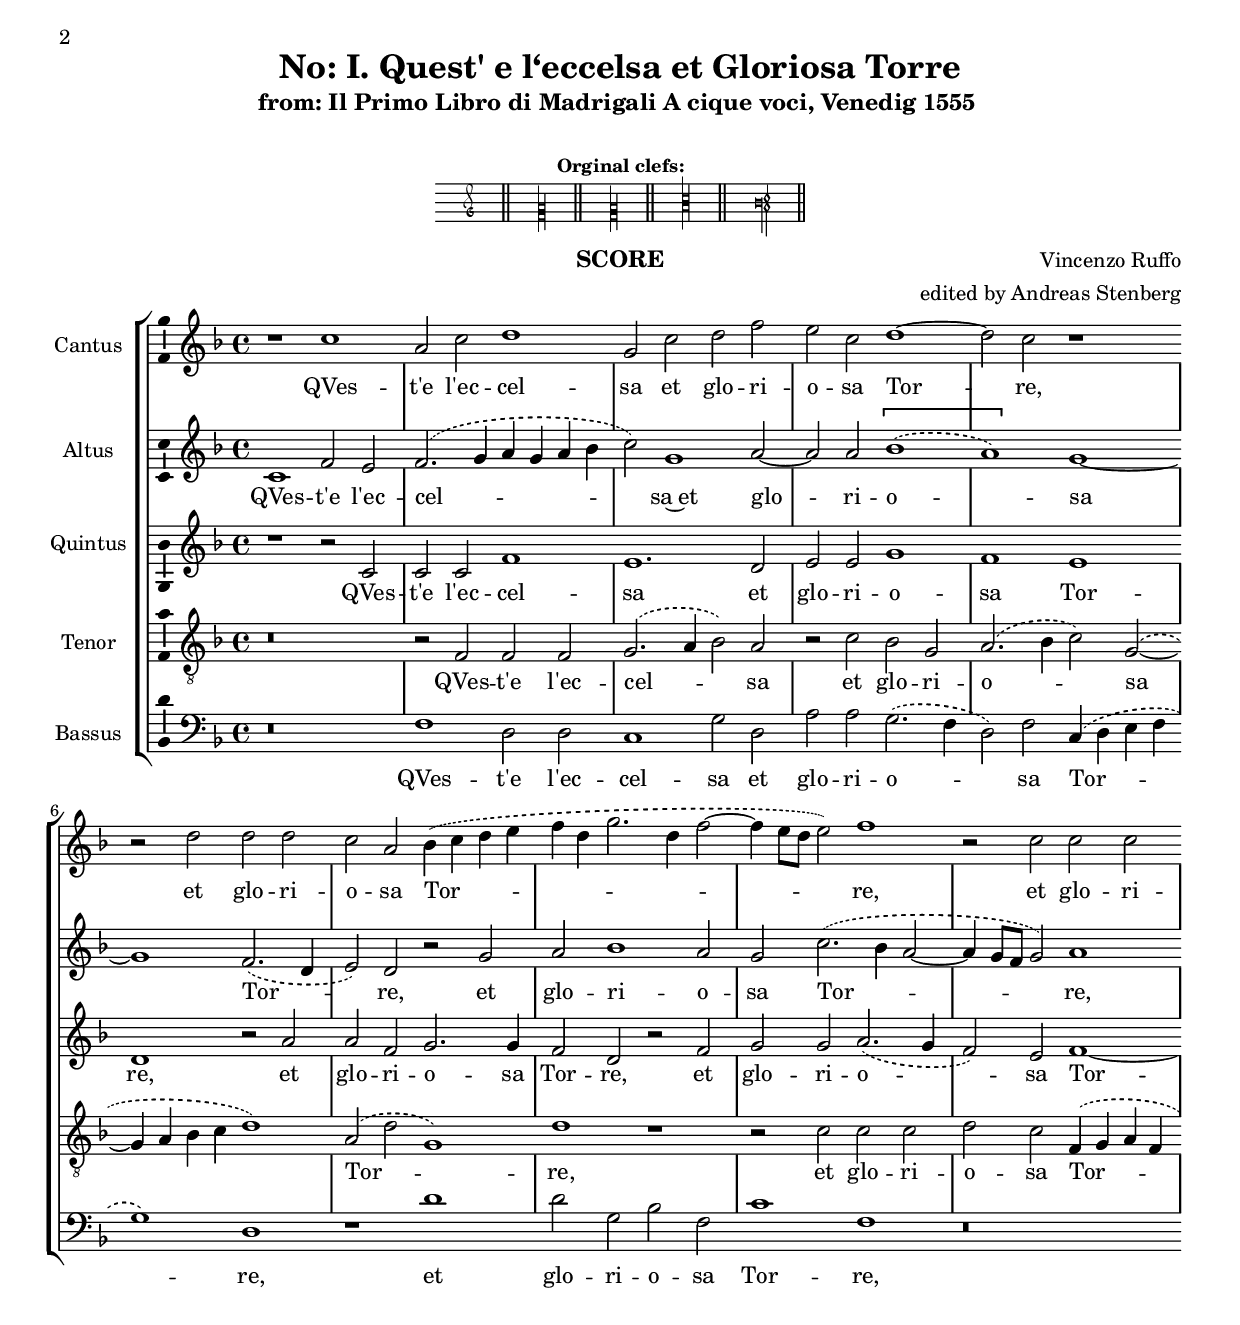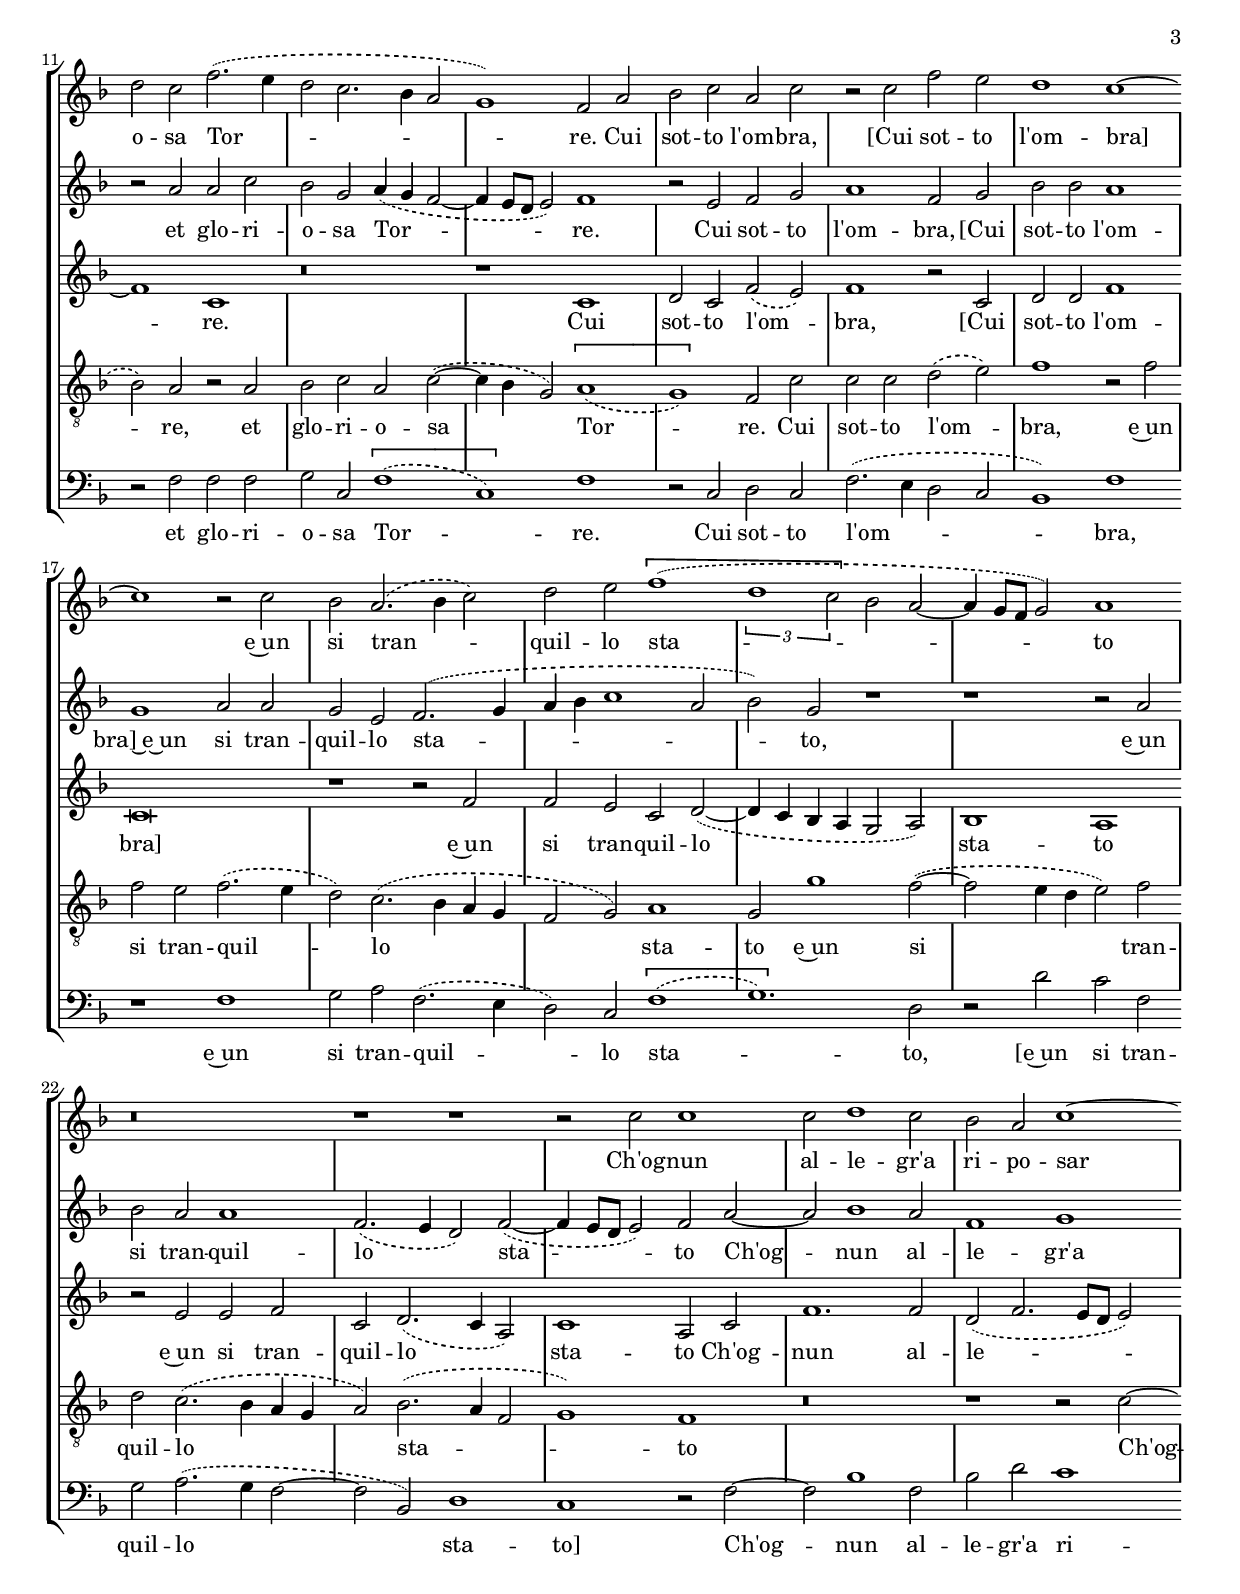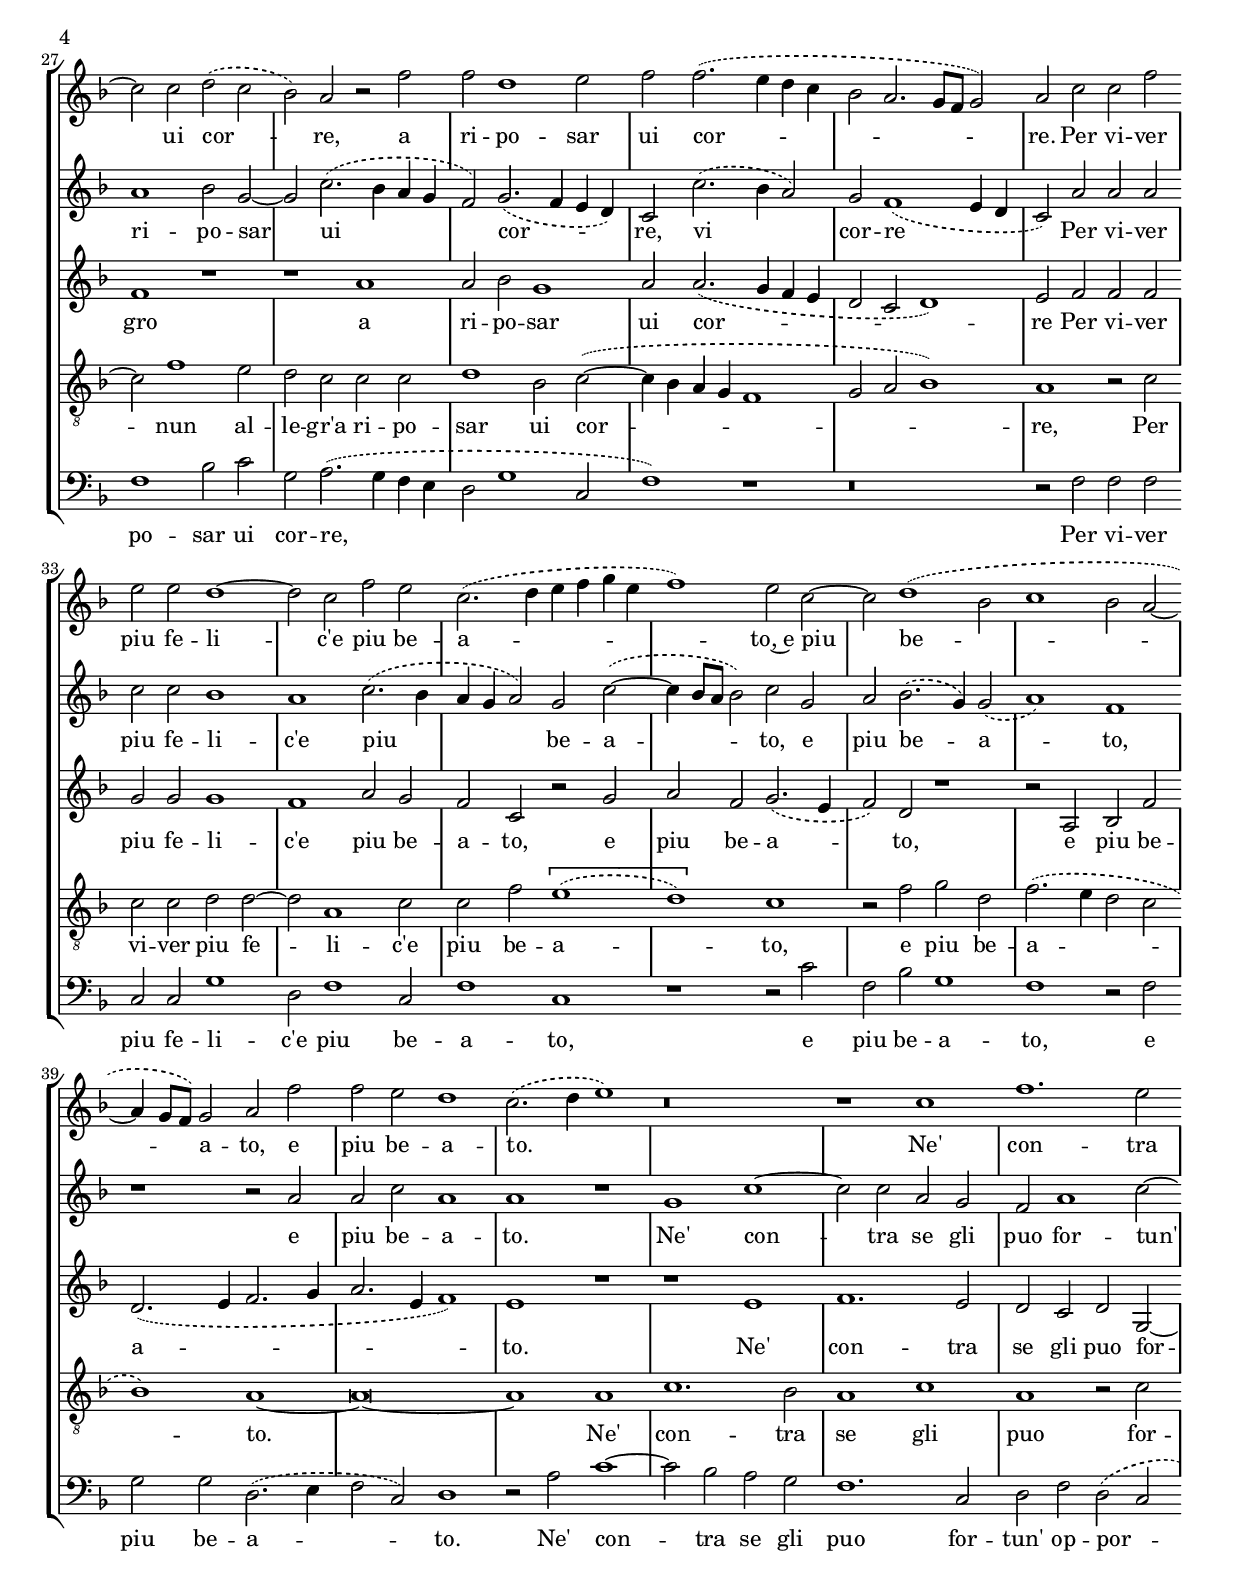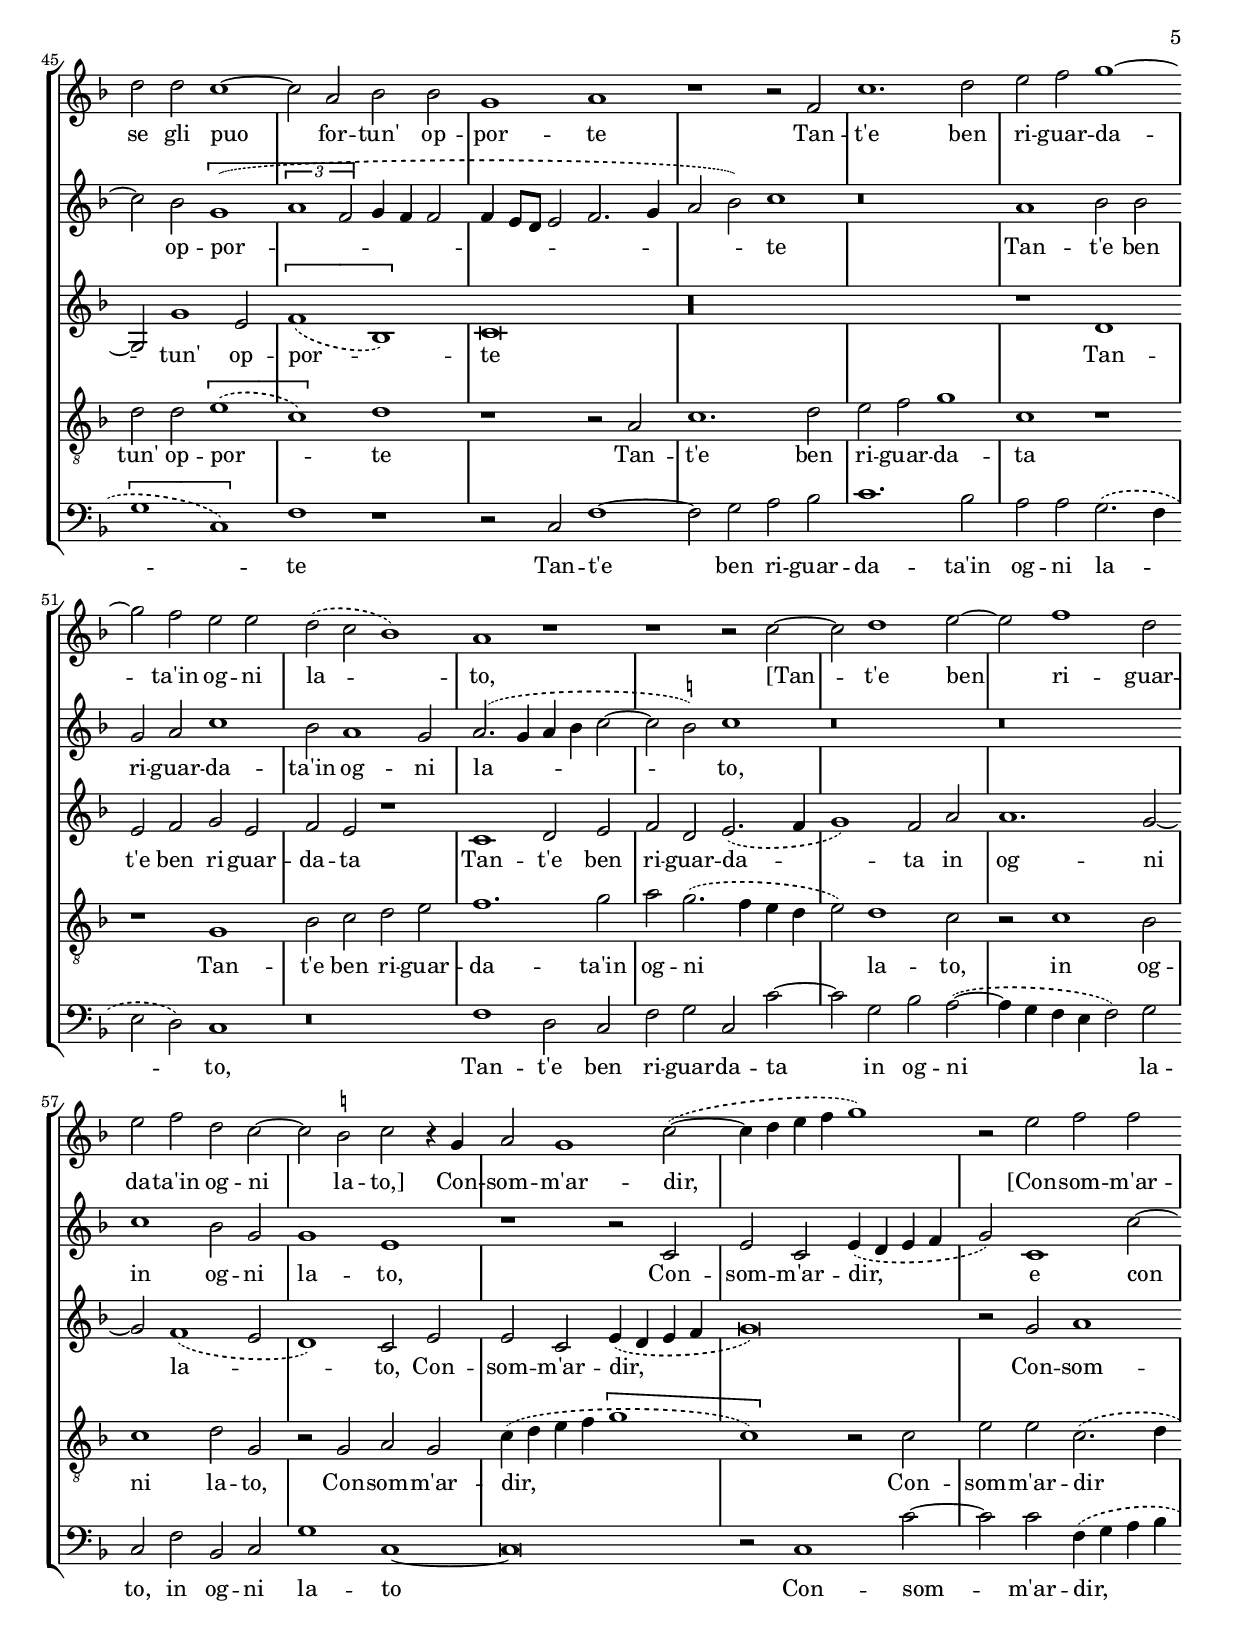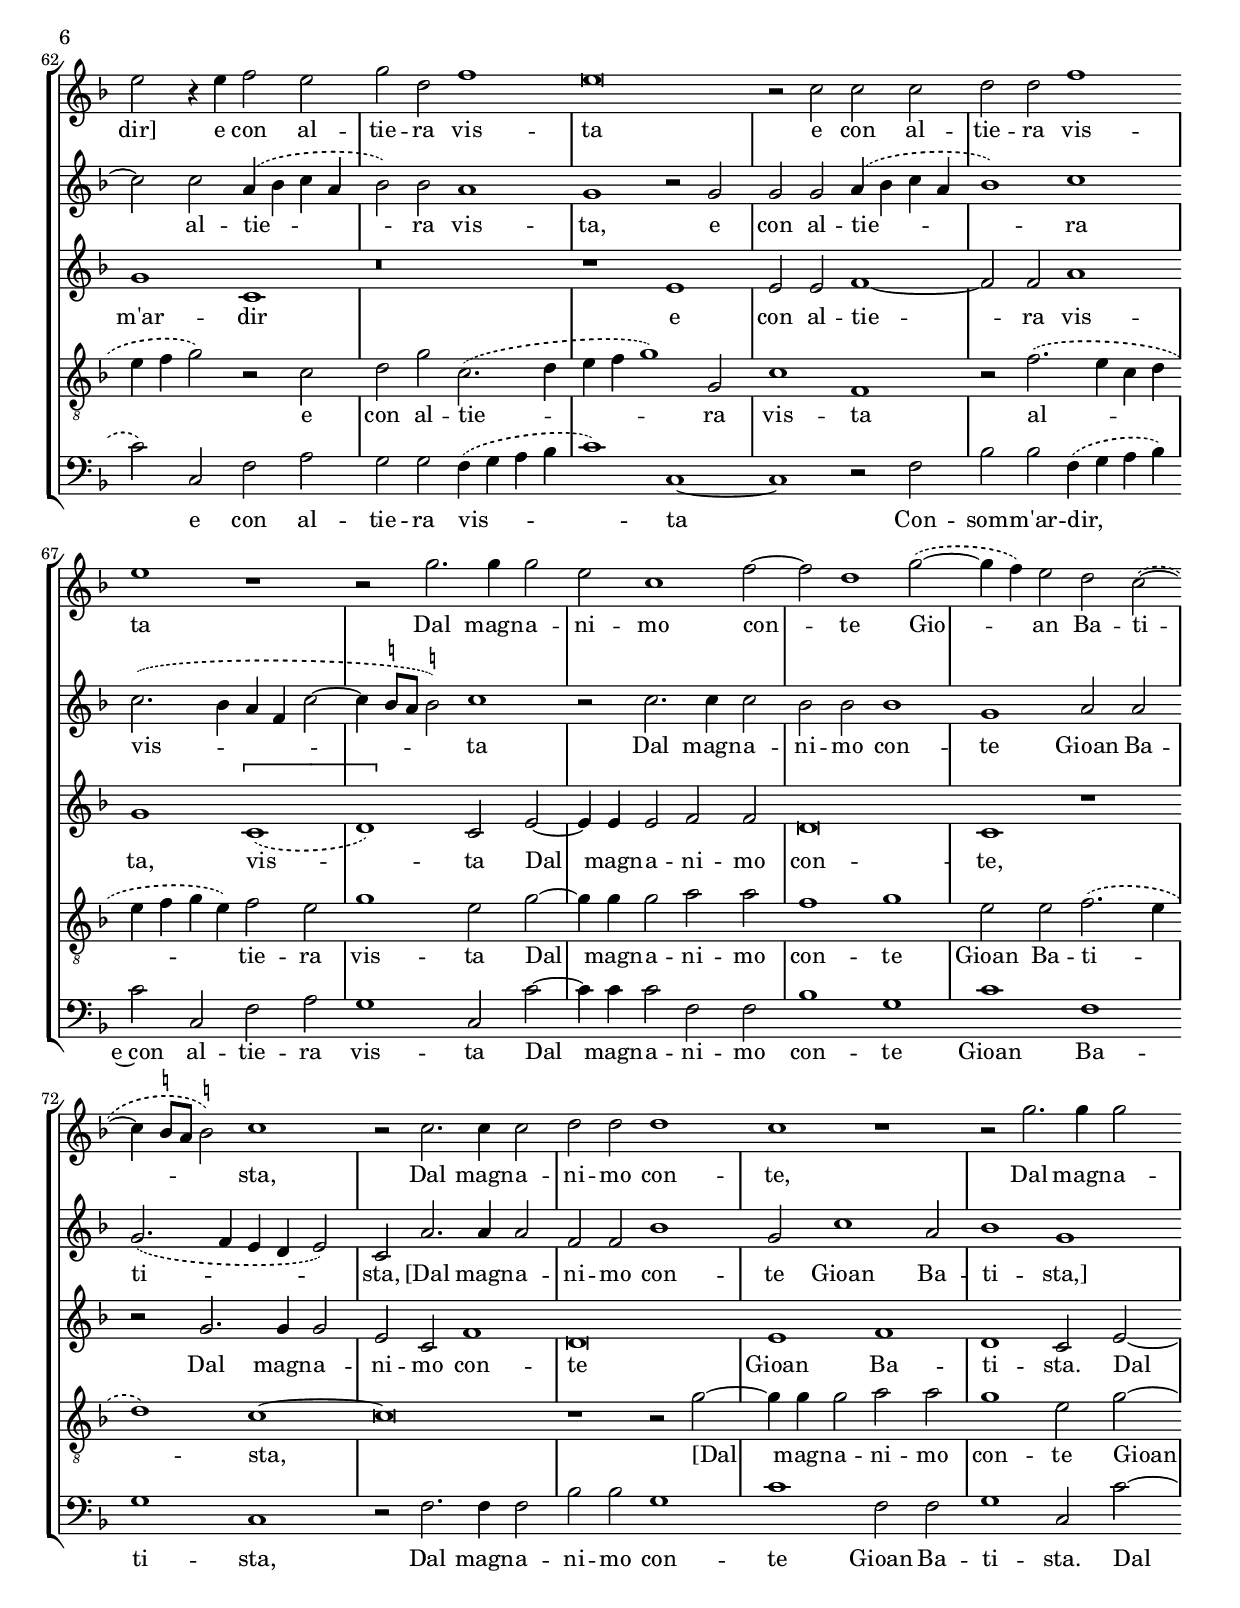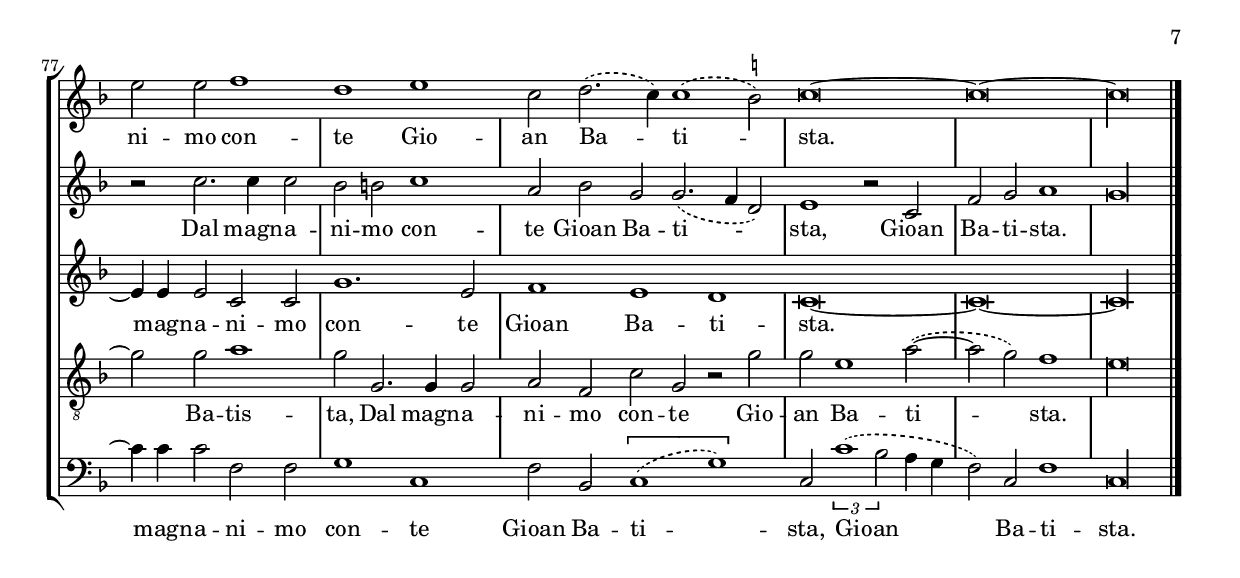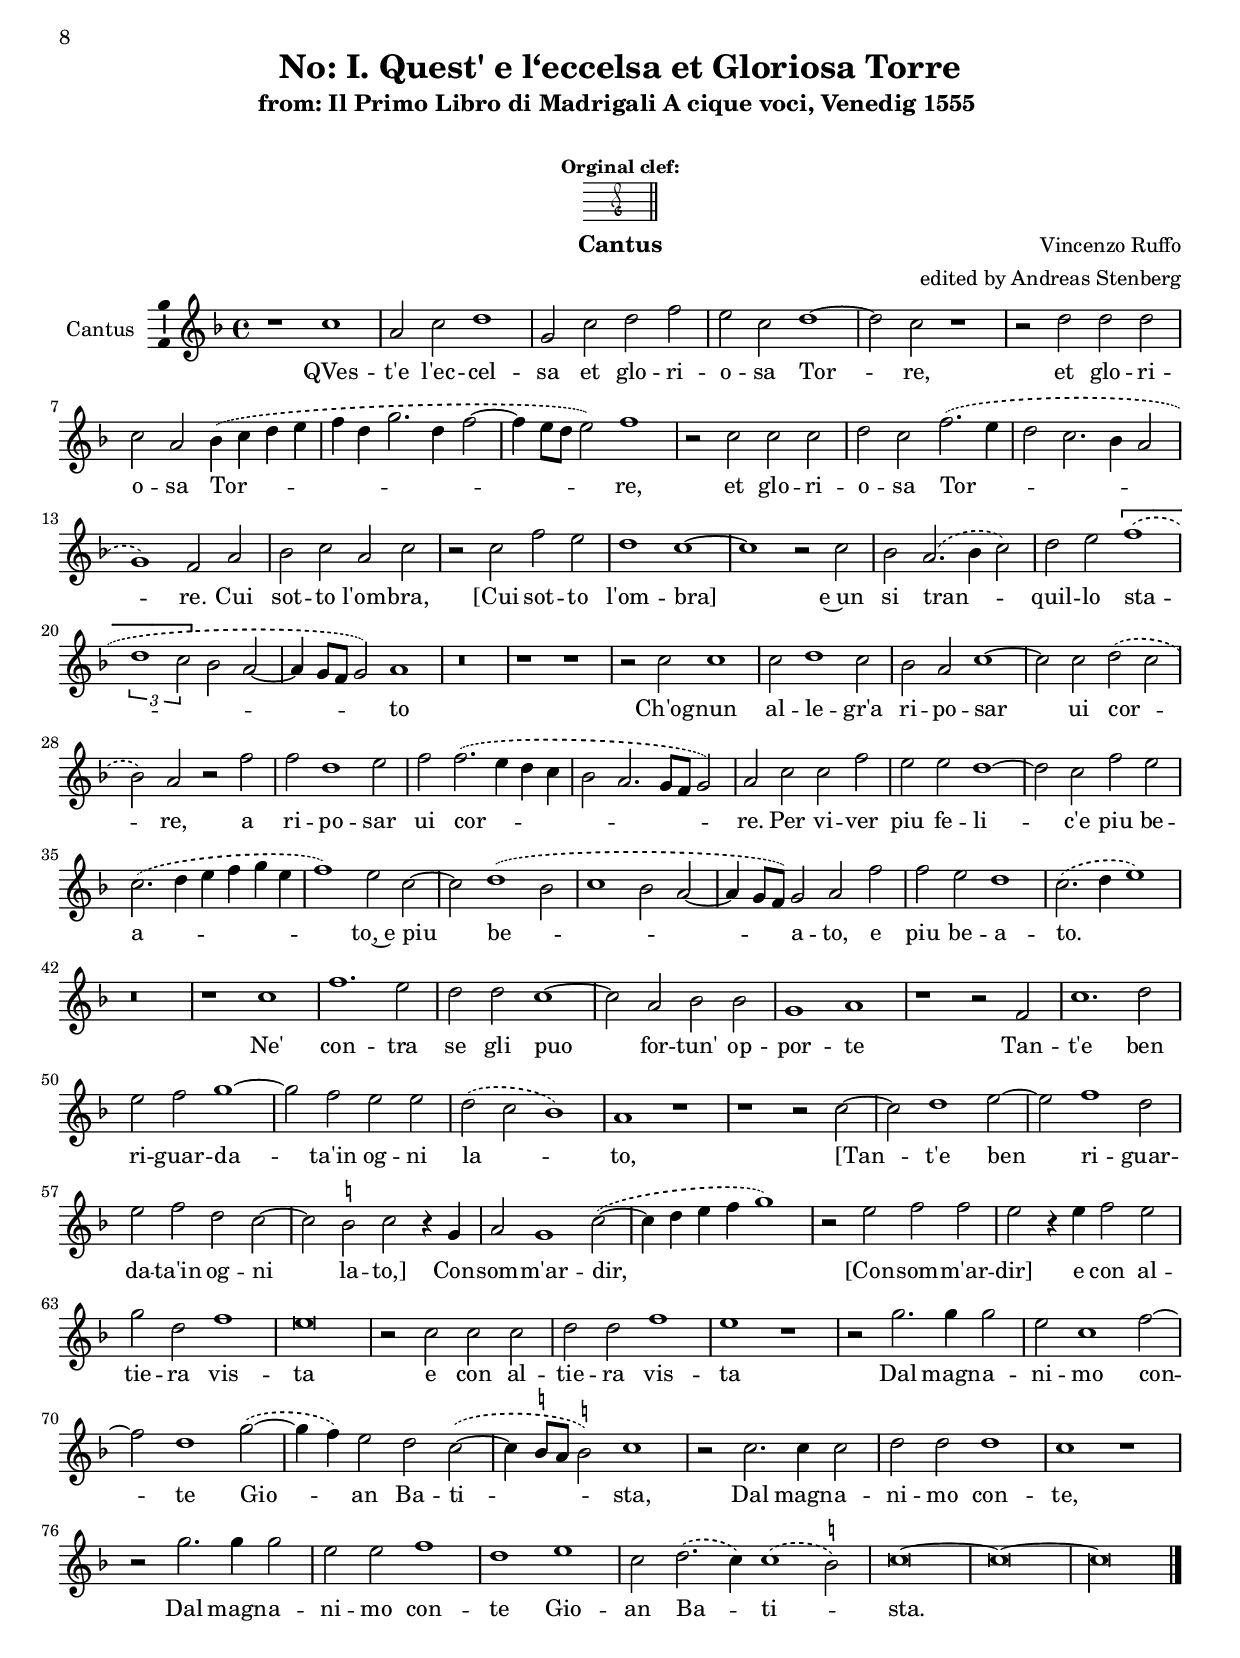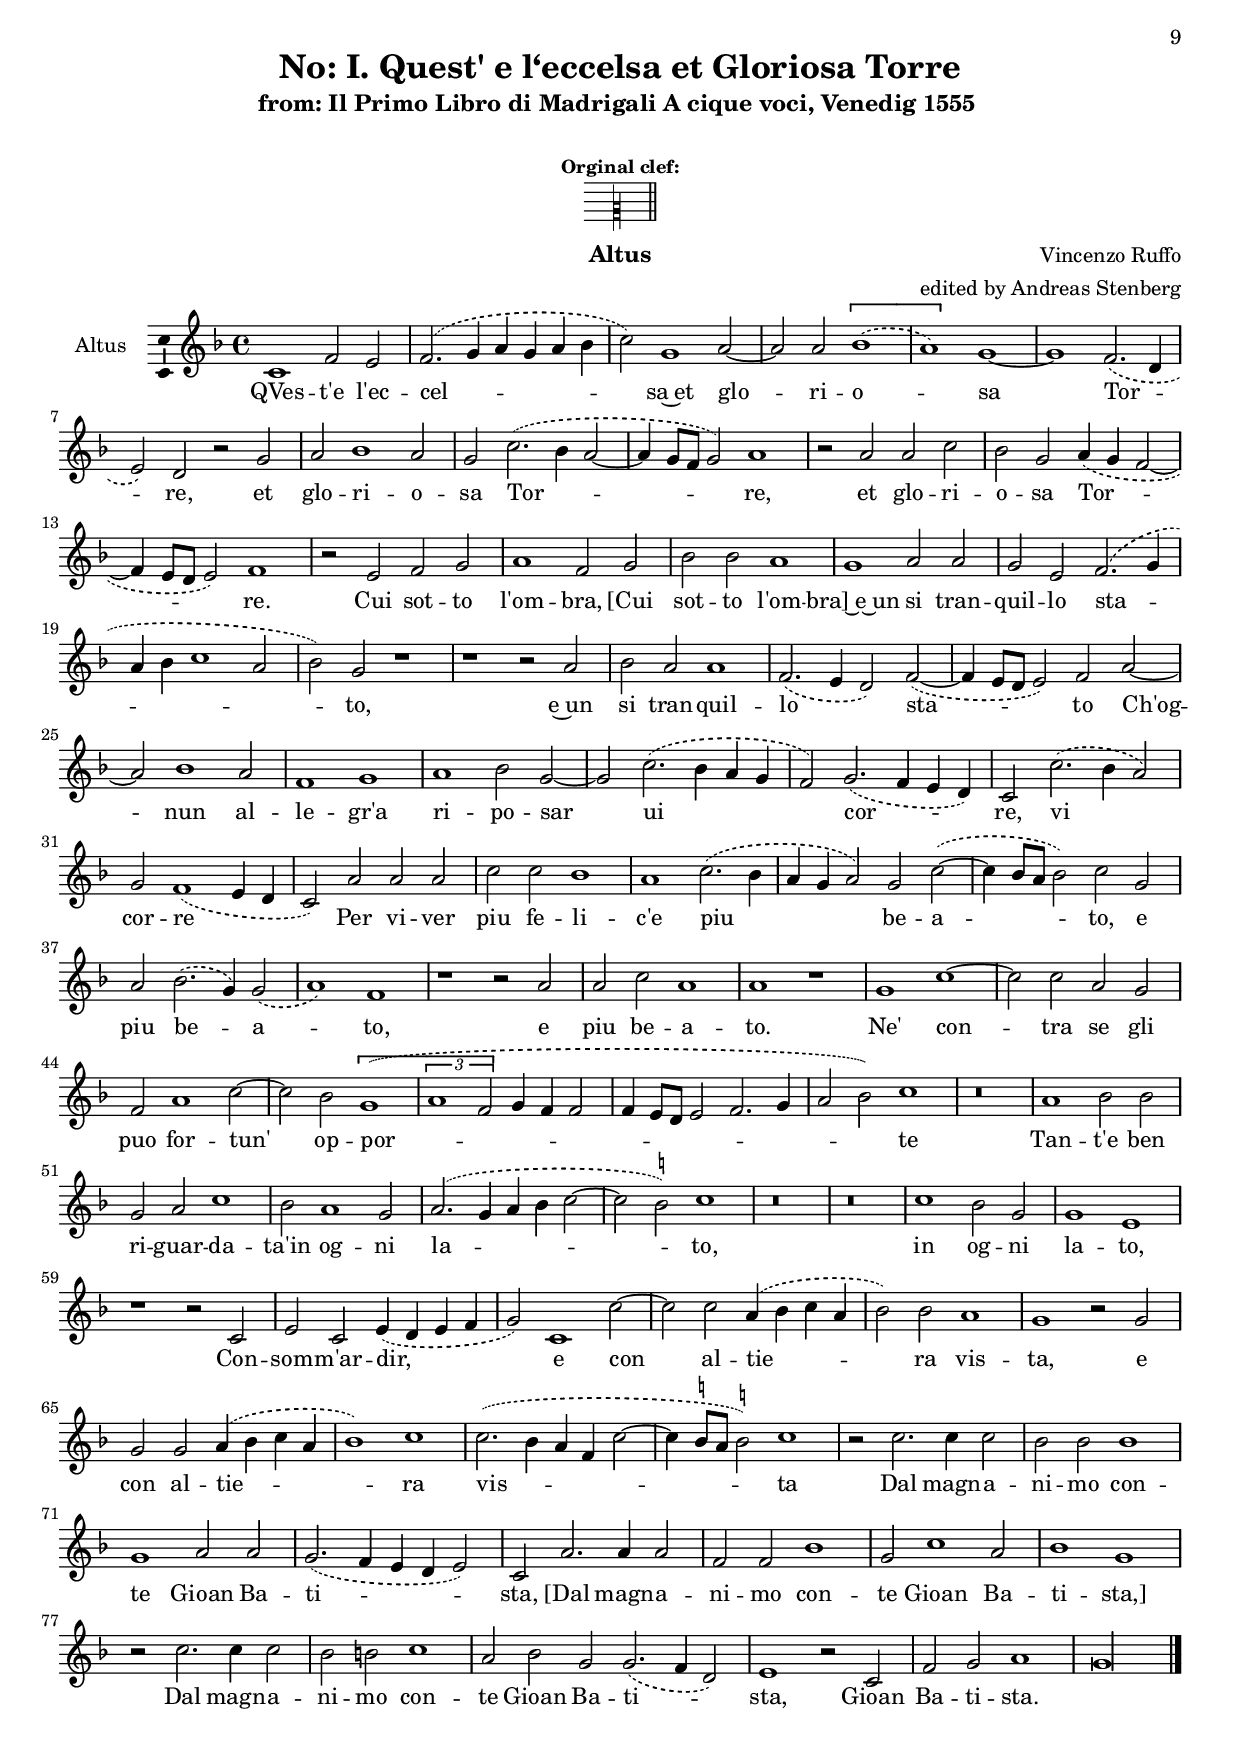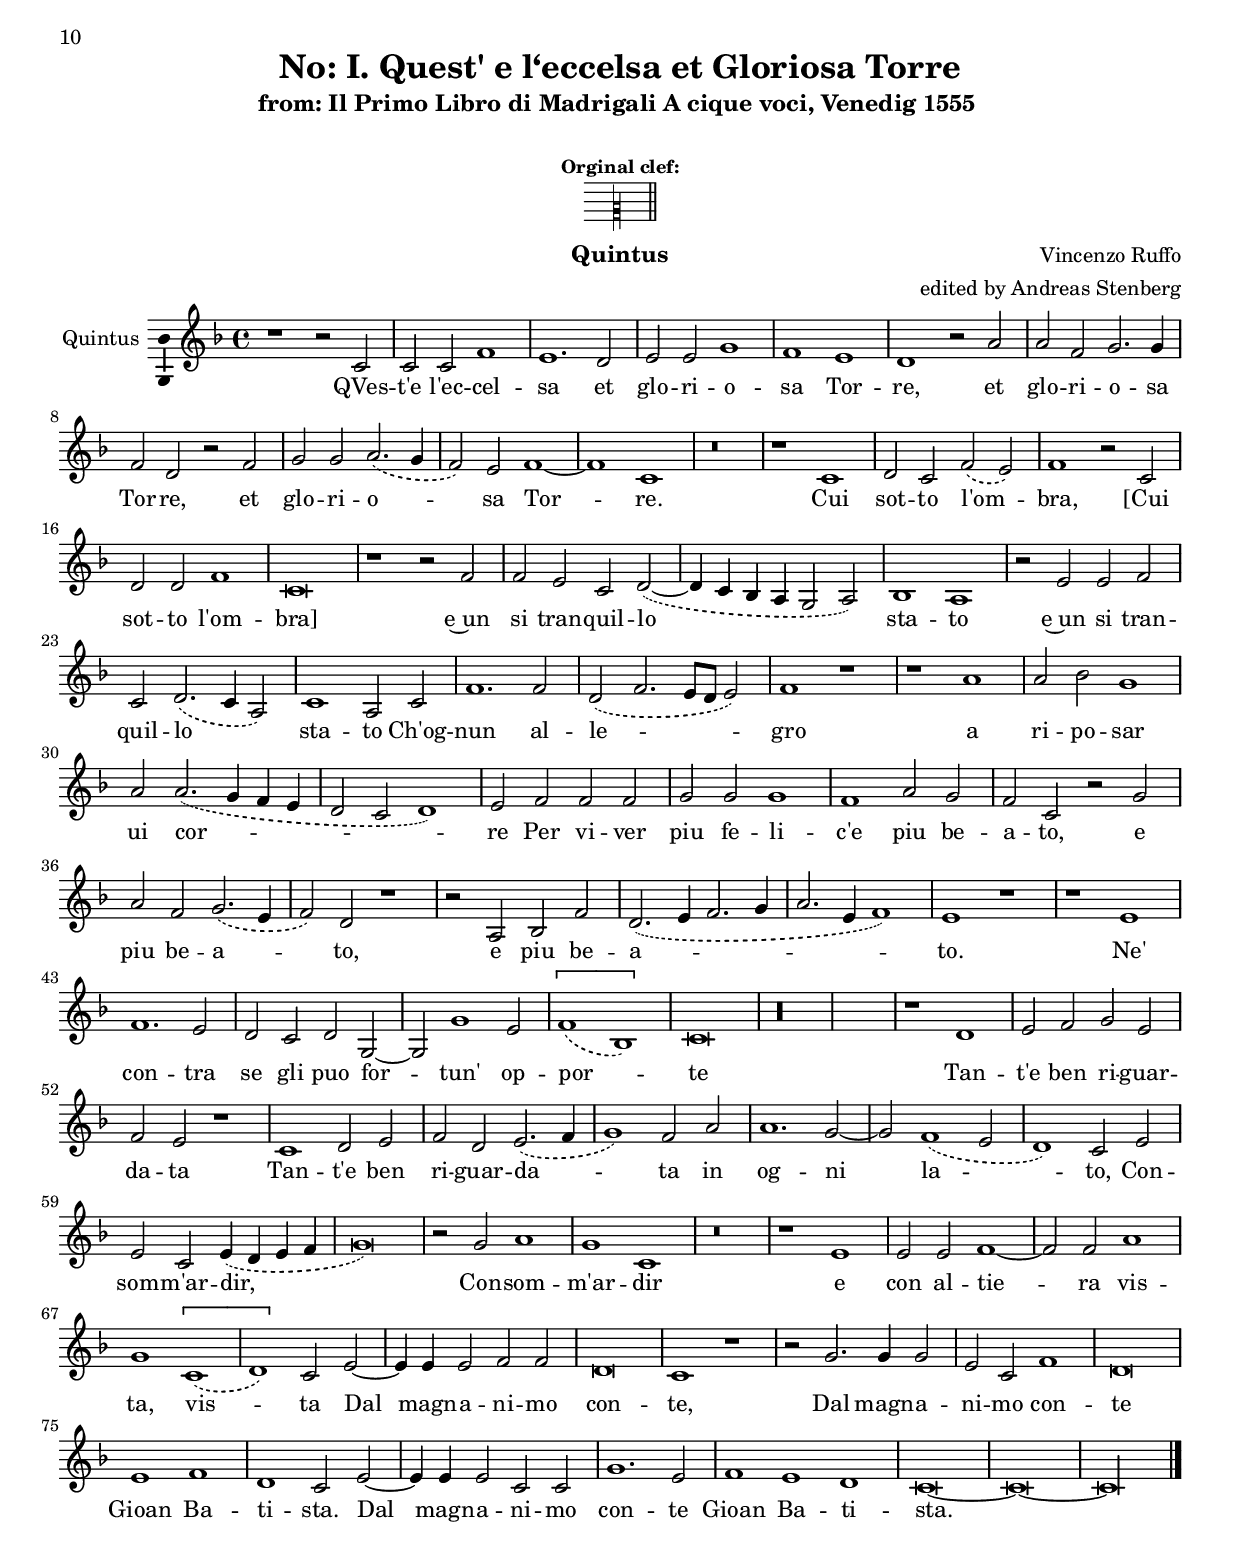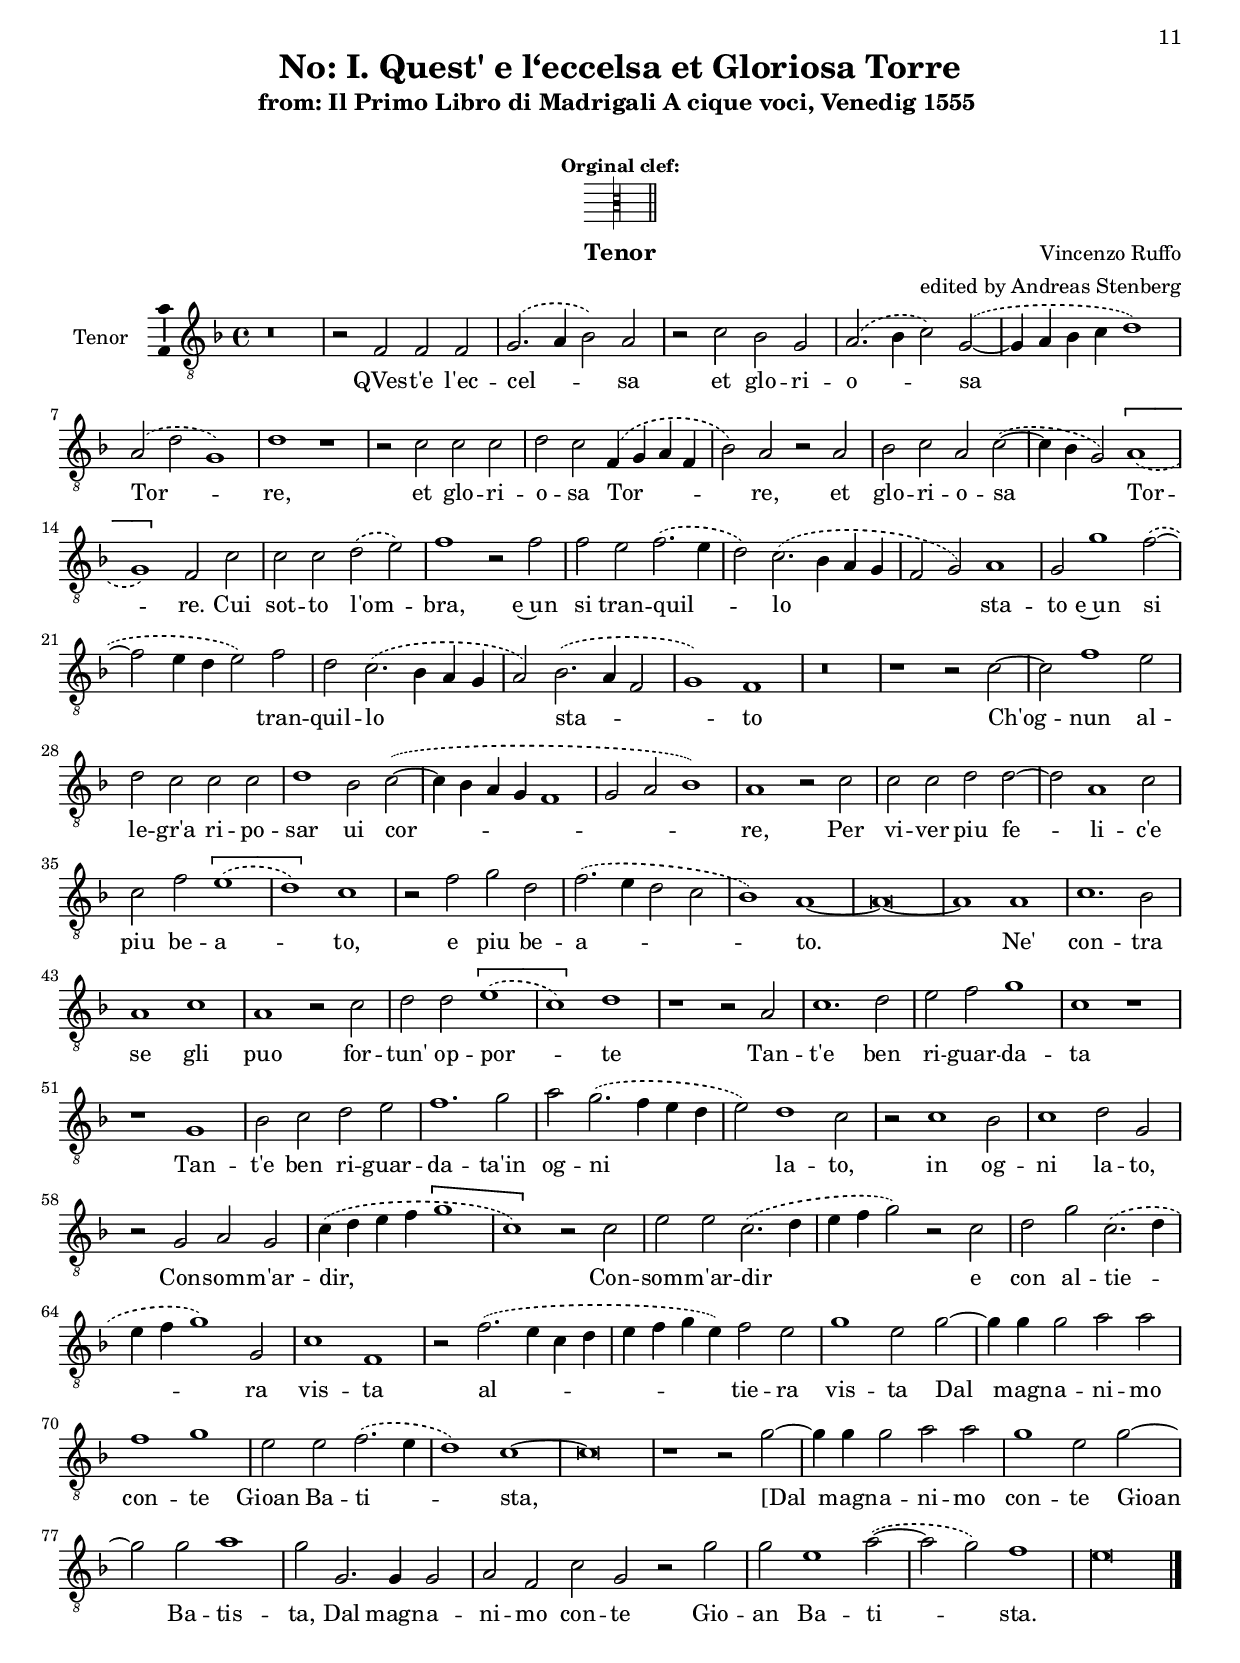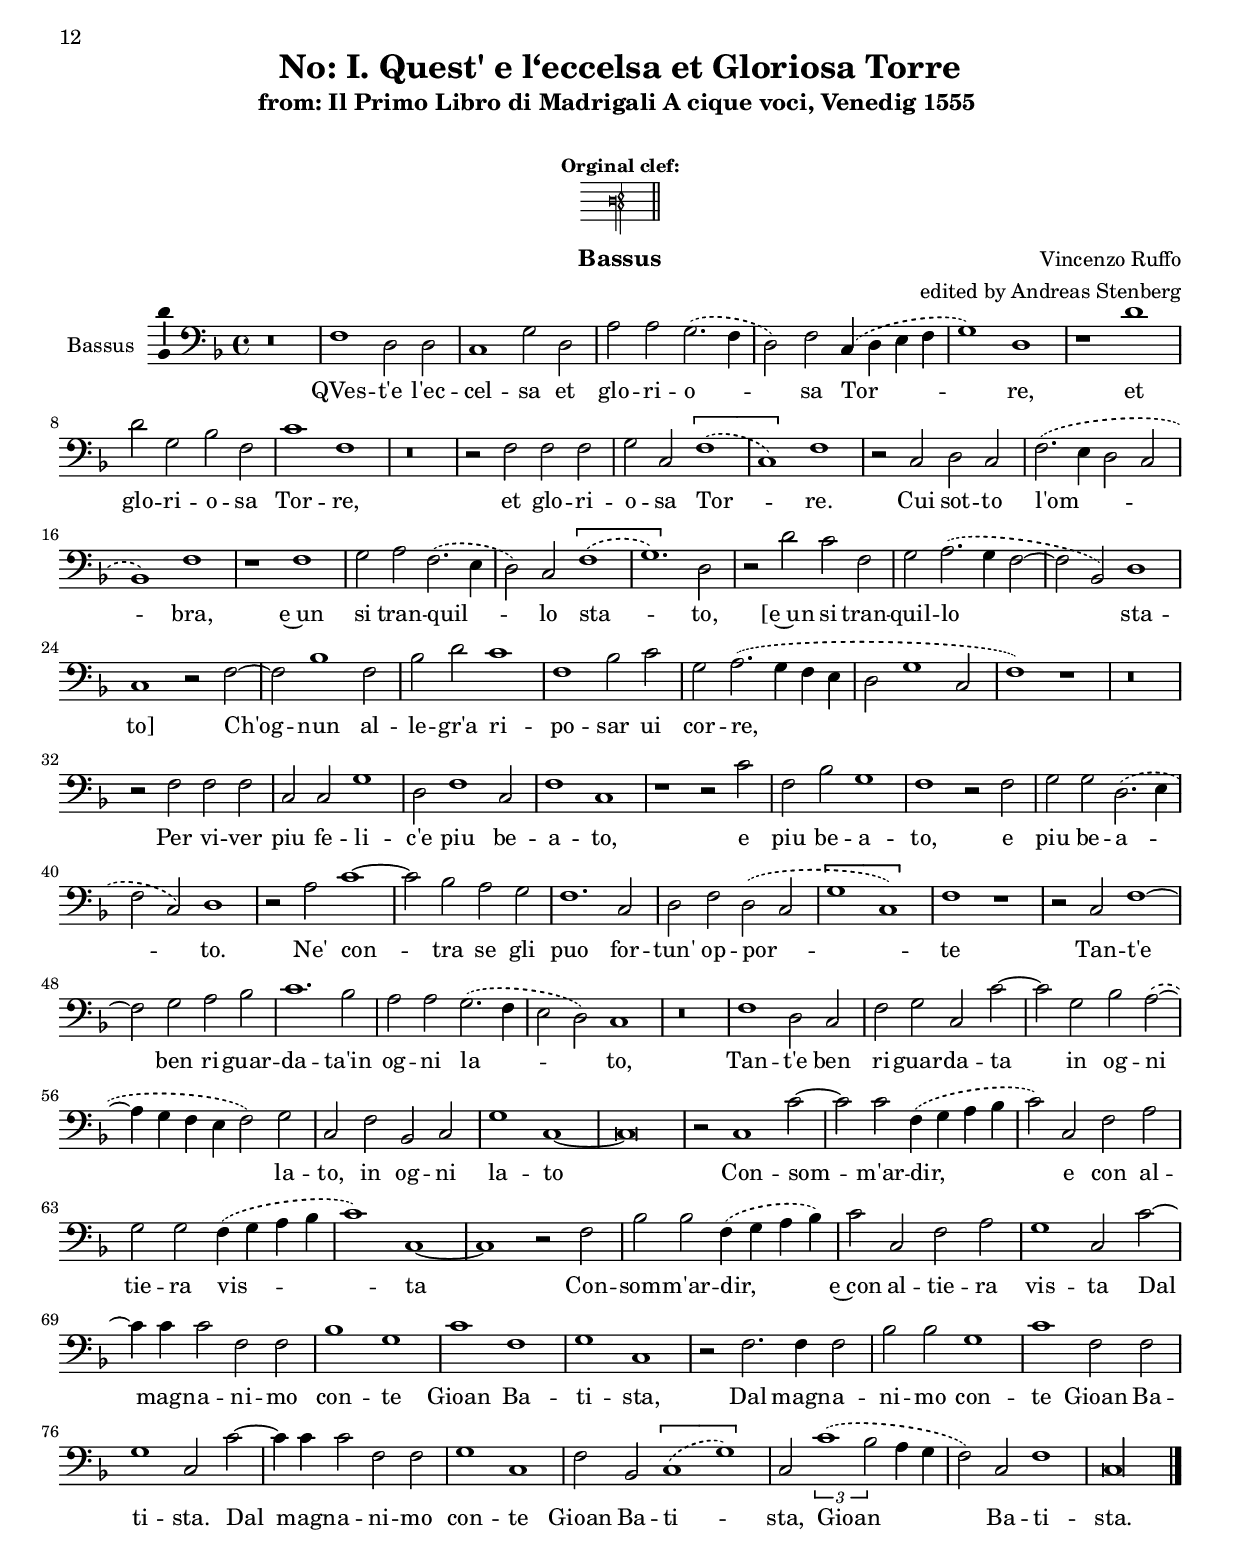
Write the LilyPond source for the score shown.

\version "2.18.2"
\language "deutsch"
#(append! supported-clefs '(("mensural-f3" . ("clefs.mensural.f" 0 0))))
ficta = { \once \set suggestAccidentals = ##t }
\paper {
  ragged-bottom = ##t
  ragged-last-bottom = ##t
  print-all-headers = ##t
  page-breaking = #ly:minimal-breaking
}
\header {
  title = "No: I. Quest' e l‘eccelsa et Gloriosa Torre"
  subtitle = "from: Il Primo Libro di Madrigali A cique voci, Venedig 1555 "
  subsubtitle = "Score & Parts"
  composer = "Vincenzo Ruffo"
  arranger = "edited by Andreas Stenberg"
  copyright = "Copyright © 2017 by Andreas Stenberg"
}

#(set-global-staff-size 18)
global = {
  \key f \major
  \time 4/4
  \set Timing.measureLength = #(ly:make-moment 4/2)
}

sopranoOne = \relative c'' {
  \global
%%  \hide Staff.BarLine 
\slurDashed
  % Music follows here.
 \tag #'inScore {  \hide Staff.BarLine }
 \tag #'inPart {\set Timing.defaultBarType = "!" }
  r1  c1 
  a2 c2  d1 
  g,2 c2   d2 f2
  e2 c2  d1~
  d2 c2  r1
  r2 d2  d2 d2
  c2 a2  b4( c4 d4 e4 
  f4 d4 g2. d4 f2~
  f4 e8 d8 e2)  f1
  r2 c2  c2 c2 
  d2 c2				%% end of first line in orig.
  f2.( e4 
  d2 c2. b4 a2
  g1) f2 a2
  b2 c2 a2 c2
  r2 c2 f2 e2
  d1 c1~
  c1 r2 c2
  b2 a2.( b4 c2)
  d2 e2 \[f1(
  \tuplet 3/2 { d1 c2 }\] b2 a2~
  a4 g8 f8 g2) a1
  r\breve
  r1 r1 
 r2 c2 c1				%% end of second line
 c2 d1 c2
 b2 a2  c1~
 c2 c2 d2( c2 
 b2) a2 r2 f'2 
 f2 d1 e2
 f2 f2.( e4 d4 c4
 b2 a2. g8 f8 g2)
 a2 c2 c2 f2
 e2 e2 d1~
 d2 c2 f2 e2
 c2.( d4 e4 f4 g4 e4
 f1)					%% end third line
 e2 c2~
 c2 d1( b2
 c1 b2 a2~
 a4 g8 f8) g2 a2  f'2 
 f2 e2 d1
 c2.( d4 e1)
 r\breve 
 r1 c1
 f1. e2
 d2 d2 c1~
 c2 a2 b2 b2
 g1 a1
 r1 r2 f2
 c'1. d2
 e2 f2 g1~
 g2 f2 e2 e2 		%% end of fourth line
 d2( c2 b1)
 a1 r1
 r1 r2 c2~ 
 c2 d1 e2~
 e2 f1 d2
 e2 f2 d2 c2~
 c2 \ficta h2 c2 r4 g4
 a2 g1 c2~(
 c4 d4 e4 f4 g1)
 r2 e2 f2 f2
 e2 r4 e4 f2 e2 
 g2 d2 f1
 e\breve 
 r2 c2 c2 c2
 d2 d2 f1			%% end of fifth line
 e1 r1
 r2 g2. g4 g2
 e2 c1 f2~
 f2 d1 g2~(
 g4 f4) e2 d2 c2~(
 c4 \ficta h8 a8 \ficta h!2) c1
 r2 c2. c4 c2
 d2 d2 d1
 c1 r1
 r2 g'2. g4 g2
 e2 e2 f1
 d1 e1
 \set Timing.measureLength = #(ly:make-moment 6/2)
  c2 d2.( c4) c1( \ficta h2 ) 
  \set Timing.measureLength = #(ly:make-moment 4/2)
c\breve~
 c\breve~
 \cadenzaOn
 c\longa
\tag #'inScore {  \undo \hide Staff.BarLine }
 \bar "|."
}

sopranoTwo = \relative c' {
  \global
  \slurDashed
  % Music follows here.
 \tag #'inScore {  \hide Staff.BarLine }
 \tag #'inPart {\set Timing.defaultBarType = "!" }
  r1 r2 c2
  c2 c2 f1 
  e1. d2 
  e2 e2 g1 
  f1 e1 
  d1 r2 a'2 
  a2 f2 g2. g4 
  f2 d2 r2 f2 
  g2 g2 a2.( g4 
  f2) e2 f1 ~
  f1 c1
  r\breve 
  r1 c1				%% end of first line in orig.
  d2 c2 f2( e2)
  f1 r2 c2
  d2 d2 f1
  c\breve
  r1 r2 f2
  f2 e2 c2 d2~(
  d4 c4 b4 a4 g2 a2)
  b1 a1
  r2 e'2 e2 f2
  c2 d2.( c4 a2)
  c1 a2 c2 
  f1. f2				%% end of second line
  d2( f2. e8 d8 e2)
  f1 r1
  r1 a1
  a2 b2  g1
  a2 a2.( g4 f4 e4
  d2 c2 d1)
  e2 f2 f2 f2
  g2 g2 g1
  f1 a2 g2
  f2 c2 r2 g'2
  a2 f2 g2.( e4
  f2) d2				%% end of third line
  r1
  r2 a2 b2 f'2
  d2.( e4 f2. g4
  a2. e4 f1)
  e1 r1
  r1 e1
  f1. e2
  d2 c2 d2 g,2~
  g2 g'1 e2
  \[f1( b,1)\]
  c\breve
  r\longa
  r1 d1
  e2 f2 g2 e2
  f2 e2 r1
  c1 d2 e2			%% end of fourth line
  f2 d2 e2.( f4 
  g1) f2 a2
  a1. g2~
  g2 f1( e2
  d1) c2 e2
  e2 c2 e4( d4 e4 f4
  g\breve)
  r2 g2 a1
  g1 c,1
  r\breve 
  r1 e1
  e2 e2 f1~
  f2 f2 a1 
  g1 \[c,1(
  d1)\] 				%% end of fifth line
  c2 e2~
  e4 e4 e2 f2 f2
  d \breve
  c1 r1
  r2 g'2. g4 g2
  e2 c2 f1
  d\breve
  e1 f1
  d1 c2 e2~
  e4 e4 e2 c2 c2
  g'1. e2
  \set Timing.measureLength = #(ly:make-moment 6/2)
  f1 e1 d1 
  \set Timing.measureLength = #(ly:make-moment 4/2)
  c \breve~
  c\breve~
  \cadenzaOn
  c\longa
\tag #'inScore {  \undo \hide Staff.BarLine }
 \bar "|."
}

alto = \relative c' {
  \global
  \slurDashed
  % Music follows here.
 \tag #'inScore {  \hide Staff.BarLine }
 \tag #'inPart {\set Timing.defaultBarType = "!" }
  c1 f2 e2
  f2.( g4 a4 g4 a4 b4
  c2) g1 a2~
  a2 a2 \[b1(
  a1)\] g1~
  g1 f2.( d4 
  e2) d2 r2 g2 
  a2 b1 a2
  g2 c2.( b4 a2~
  a4 g8 f8 g2) a1
  r2 a2 a2 c2
  b2 g2 a4( g4 f2~
  f4 e8 d8 e2)					%% end of first line in orig
  f1 
  r2 e2 f2 g2
  a1 f2 g2
  b2 b2 a1
  g1 a2 a2 
  g2 e2 f2.( g4
  a4 b4 c1 a2
  b2) g2 r1
  r1 r2 a2 
  b2 a2 a1
  f2.( e4 d2) f2~(
  f4 e8 d8 e2) f2 a2~
  a2 b1 a2
  f1								%% end of second line
  g1
  a1 b2 g2~
  g2 c2.( b4 a4 g4
  f2) g2.( f4 e4 d4) 
  c2 c'2.( b4 a2)
  g2 f1( e4 d4
  c2) a'2 a2 a2
  c2 c2 b1
  a1 c2.( b4
  a4 g4 a2) g2 c2~( 
  c4 b8 a8 b2) c2 g2
  a2 b2.( g4) g2(
  a1) f1							%% end of third line
  r1 r2 a2
  a2 c2 a1
  a1 r1
  g1 c1~
  c2 c2 a2 g2
  f2 a1 c2~
  c2 b2 \[g1(
  \tuplet 3/2 { a1  f2\]   } g4 f4  f2
  f4 e8 d8 e2 f2. g4 
  a2 b2) c1
  r\breve
  a1 b2 b2
  g2 a2 c1
  b2 a1 g2
  a2.( g4 a4 b4 c2~
  c2 \ficta h2)						%% end of fourth line
  c1 
  r\breve
  r\breve
  c1 b2 g2
  g1 e1
  r1 r2 c2
  e2 c2 e4( d4 e4 f4 
  g2) c,1 c'2~
  c2 c2 a4( b4 c4 a4
  b2) b2 a1
  g1 r2 g2
  g2 g2  a4( b4 c4 a4
  b1) c1
  c2.( b4 a4 f4 c'2~
  c4 \ficta h8 a8 \ficta h!2) c1
  r2 c2. c4 c2				%% end of fifth line
  b2 b2 b1
  g1 a2 a2
  g2.( f4 e4 d4 e2)
  c2 a'2. a4 a2
  f2 f2 b1
  g2 c1 a2
  b1 g1
  r2 c2. c4 c2
  b2 h2 c1
  \set Timing.measureLength = #(ly:make-moment 6/2)
  a2 b2 g2 g2.(  f4 d2) 
  \set Timing.measureLength = #(ly:make-moment 4/2)
  e1 r2 c2 
  f2 g2 a1
  \cadenzaOn
  g\longa
\tag #'inScore {  \undo \hide Staff.BarLine }
 \bar "|."
}

tenorOne = \relative c {
  \global
  \slurDashed
  % Music follows here.
 \tag #'inScore {  \hide Staff.BarLine }
 \tag #'inPart {\set Timing.defaultBarType = "!" }
  r\breve
  r2 f2 f2 f2 
  g2.( a4 b2) a2
  r2 c2 b2 g2
  a2.( b4 c2) g2~(
  g4 a4 b4 c4 d1)
  a2( d2 g,1)
  d'1 r1
  r2 c2 c2 c2
  d2 c2 f,4( g4 a4 f4
  b2) a2 r2 a2				%% end of first line in orig.
  b2 c2 a2 c2~(
  c4 b4 g2) \[a1(
  g1)\] f2 c'2 
  c2 c2 d2( e2)
  f1 r2 f2
  f2 e2 f2.( e4
  d2) c2.( b4 a4 g4
  f2 g2) a1
  g2 g'1 f2~(
  f2 e4 d4 e2) f2
  d2 c2.( b4 a4 g4
  a2) b2.( a4 f2
  g1) f1
  r\breve
  r1							%% end of second line
  r2 c'2~
  c2 f1 e2 
  d2 c2 c2 c2 
  d1 b2 c2~(
  c4 b4 a4 g4 f1
  g2 a2 b1)
  a1 r2 c2
  c2 c2 d2 d2~
  d2 a1 c2 
  c2 f2 \[e1( 
  d)\] c1
  r2 f2 g2 d2
  f2.( e4 d2 c2
  b1) a1~
  a\breve~
  a1 a1
  c1. b2					%% end of third line
  a1 c1
  a1 r2 c2
  d2 d2 \[e1( 
  c1)\] d1 
  r1 r2 a2
  c1. d2
  e2 f2 g1
  c,1 r1
  r1 g1
  b2 c2 d2 e2
  f1. g2
  a2 g2.( f4 e4 d4
  e2) d1 c2
  r2 c1 b2
  c1 d2 g,2
  r2 g2				%% end of fourth line
  a2 g2
  c4( d4 e4 f4 \[g1
  c,1)\] r2 c2
  e2 e2 c2.( d4 
  e4 f4 g2) r2 c,2
  d2 g2 c,2.( d4
  e4 f4 g1) g,2
  c1 f,1
  r2 f'2.( e4 c4 d4
  e4 f4 g4 e4) f2 e2 
  g1 e2					%% end fifth line
  g2~
  g4 g4 g2 a2 a2
  f1 g1
  e2 e2 f2.( e4
  d1) c1~
  c\breve
  r1 r2 g'2~
  g4  g4 g2 a2 a2
  g1 e2 g2~
  g2 g2 a1 
  g2 g,2. g4 g2
  \set Timing.measureLength = #(ly:make-moment 6/2)
  a2 f2 c'2 g2 r2 g'2 
  \set Timing.measureLength = #(ly:make-moment 4/2)
 g2  e1  a2~(
  a2  g2) f1 
  \cadenzaOn
  e\longa
\tag #'inScore {  \undo \hide Staff.BarLine }
 \bar "|."
}

bass = \relative c {
  \global
  \slurDashed
  % Music follows here.
 \tag #'inScore {  \hide Staff.BarLine }
 \tag #'inPart {\set Timing.defaultBarType = "!" }
  r\breve
  f1 d2 d2
  c1 g'2 d2
  a'2 a2 g2.( f4
  d2) f2 c4( d4 e4 f4
  g1) d1
  r1 d'1 
  d2 g,2 b2 f2 
  c'1 f,1
  r\breve
  r2 f2 f2 f2
  g2 c,2 \[f1( 
  c1)\] 						%% end of first line in orig.
  f1 
  r2 c2 d2 c2 
  f2.( e4 d2 c2 
  b1) f'1 
  r1 f1 
  g2 a2 f2.( e4 
  d2) c2   \[f1( 
  g1.)\] d2
  r2 d'2   c2 f,2 
  g2 a2.( g4 f2~
  f2 b,2)  d1 
  c1 r2 f2~
  f2 b1 f2 
  b2 d2					%% end of second line
  c1 
  f,1 b2 c2
  g2 a2.( g4 f4 e4 
  d2 g1 c,2 
  f1) r1
  r\breve
  r2 f2 f2 f2 
  c2 c2 g'1 
  d2 f1 c2 
  f1 c1 
  r1 r2 c'2 
  f,2 b2 g1 
  f1 r2 f2 
  g2 g2 d2.( e4 
  f2 c2)			%% end of third line
  d1 
  r2 a'2 c1~
  c2 b2  a2 g2 
  f1. c2 
  d2 f2 d2( c2
  \[g'1  c,1)\] 
  f1  r1 
  r2 c2 f1~
  f2 g2 a2 b2  
  c1. b2 
  a2 a2 g2.( f4 
  e2 d2) c1 
  r\breve
  f1 d2 c2 
  f2 g2 c,2 c'2~
  c2 g2				%% end of fourth line
  b2 a2~( 
  a4 g4 f4 e4 f2) g2 
  c,2 f2  b,2 c2 
  g'1 c,1~
  c\breve
  r2 c1 c'2~
  c2 c2 f,4( g4 a4 b4 
  c2) c,2 f2 a2 
  g2 g2 f4( g4 a4 b4
  c1)  c,1~
  c1  r2 f2 
  b2 b2 f4( g4 a4 b4) 
  c2 c,2 f2 a2					%% end of fifth line
  g1  c,2 c'2~
  c4 c4 c2 f,2 f2 
  b1 g1 
  c1 f,1 
  g1 c,1 
  r2 f2. f4 f2 
  b2 b2 g1 
  c1 f,2 f2 
  g1 c,2 c'2~
  c4 c4 c2
  f,2 f2 g1 c,1 
  \set Timing.measureLength = #(ly:make-moment 6/2)
  f2 b,2 \[c1( g'1)\]  
  \set Timing.measureLength = #(ly:make-moment 4/2)
    c,2 \tuplet 3/2 { c'1( b2 }  a4 g4 
    f2) c2  f1
  \cadenzaOn
  c\longa
\tag #'inScore {  \undo \hide Staff.BarLine }
 \bar "|."
}

sopranoOneVerse = \lyricmode {
  % Lyrics follow here.
  QVes -- t'e l'ec -- cel -- sa et glo -- ri -- o -- sa Tor -- re,
  et glo -- ri -- o -- sa Tor -- re,
  et glo -- ri -- o -- sa Tor -- re.
  Cui sot -- to l'om -- bra,
  [Cui sot -- to l'om -- bra] 
  e~un si tran -- quil -- lo sta -- to
  Ch'og -- nun al -- le -- gr'a ri -- po -- sar ui cor -- re,
  a ri -- po -- sar ui cor -- re.
  Per vi -- ver piu fe -- li -- c'e 
  piu be -- a -- to,~e piu be -- a -- to, e piu be -- a -- to.
  Ne' con -- tra se gli puo for -- tun' op -- por -- te
  Tan -- t'e ben ri -- guar -- da -- ta'in og -- ni la -- to,
  [Tan -- t'e ben ri -- guar -- da -- ta'in og -- ni la -- to,]
  Con -- som -- m'ar -- dir, 
  [Con -- som -- m'ar -- dir]  e con al -- tie -- ra vis -- ta
  e con al -- tie -- ra vis -- ta 
  Dal magn -- a -- ni -- mo con -- te Gio -- an  Ba -- ti -- sta,
  Dal magn -- a -- ni -- mo con -- te,
  Dal magn -- a -- ni -- mo con -- te Gio -- an  Ba -- ti -- sta.
}

sopranoTwoVerse = \lyricmode {
  % Lyrics follow here.
  QVes -- t'e l'ec -- cel -- sa et glo -- ri -- o -- sa Tor -- re,
  et glo -- ri -- o -- sa Tor -- re,
  et glo -- ri -- o -- sa Tor -- re.
  Cui sot -- to l'om -- bra,
  [Cui sot -- to l'om -- bra] 
  e~un si tran -- quil -- lo sta -- to
  e~un si tran -- quil -- lo sta -- to
  Ch'og -- nun al -- le -- gro a ri -- po -- sar ui cor -- re
  Per vi -- ver piu fe -- li -- c'e 
  piu be -- a -- to, e piu be -- a -- to, e piu be -- a -- to.
  Ne' con -- tra se gli puo for -- tun' op -- por -- te
  Tan -- t'e ben ri -- guar -- da -- ta
  Tan -- t'e ben ri -- guar -- da -- ta
  in og -- ni la -- to,
  Con -- som -- m'ar -- dir, 
  Con -- som -- m'ar -- dir  e con al -- tie -- ra vis -- ta, vis -- ta 
  Dal magn -- a -- ni -- mo con -- te, 
  Dal magn -- a -- ni -- mo con -- te Gioan  Ba -- ti -- sta.
  Dal magn -- a -- ni -- mo con -- te Gioan  Ba -- ti -- sta.
}

altoVerse = \lyricmode {
  % Lyrics follow here.
  % Lyrics follow here.
  QVes -- t'e l'ec -- cel -- sa~et glo -- ri -- o -- sa Tor -- re,
  et glo -- ri -- o -- sa Tor -- re,
  et glo -- ri -- o -- sa Tor -- re.
  Cui sot -- to l'om -- bra,
  [Cui sot -- to l'om -- bra]~e~un si tran -- quil -- lo sta -- to,
  e~un si tran -- quil -- lo sta -- to
  Ch'og -- nun al -- le -- gr'a ri -- po -- sar ui cor -- re,
  vi cor -- re
  Per vi -- ver piu fe -- li -- c'e 
  piu be -- a -- to, e piu be -- a -- to, e piu be -- a -- to.
  Ne' con -- tra se gli puo for -- tun' op -- por -- te
  Tan -- t'e ben ri -- guar -- da -- ta'in og -- ni la -- to,
  in og -- ni la -- to,
  Con -- som -- m'ar -- dir, 
  e con al -- tie -- ra vis -- ta,
  e con al -- tie -- ra vis -- ta 
  Dal magn -- a -- ni -- mo con -- te Gioan  Ba -- ti -- sta,
  [Dal magn -- a -- ni -- mo con -- te Gioan Ba -- ti -- sta,]
  Dal magn -- a -- ni -- mo con -- te Gioan  Ba -- ti -- sta, 
  Gioan Ba -- ti -- sta.  
}

tenorOneVerse = \lyricmode {
  % Lyrics follow here.
  QVes -- t'e l'ec -- cel -- sa et glo -- ri -- o -- sa Tor -- re,
  et glo -- ri -- o -- sa Tor -- re,
  et glo -- ri -- o -- sa Tor -- re.
  Cui sot -- to l'om -- bra,
  e~un si tran -- quil -- lo sta -- to
  e~un si tran -- quil -- lo sta -- to
 Ch'og -- nun al -- le -- gr'a ri -- po -- sar ui cor -- re,
  Per vi -- ver piu fe -- li -- c'e piu be -- a -- to,
  e piu be -- a -- to.
  Ne' con -- tra se gli puo for -- tun' op -- por -- te
  Tan -- t'e ben ri -- guar -- da -- ta
  Tan -- t'e ben ri -- guar -- da -- ta'in og -- ni la -- to,
  in og -- ni la -- to,
  Con -- som -- m'ar -- dir, 
  Con -- som -- m'ar -- dir  e con al -- tie -- ra vis -- ta
  al -- tie -- ra vis -- ta 
  Dal magn -- a -- ni -- mo con -- te Gioan  Ba -- ti -- sta,
  [Dal magn -- a -- ni -- mo con -- te Gioan Ba -- tis  -- ta,
  Dal magn -- a -- ni -- mo con -- te Gio -- an  Ba -- ti -- sta.
}

bassVerse = \lyricmode {
  % Lyrics follow here.
  QVes -- t'e l'ec -- cel -- sa et glo -- ri -- o -- sa Tor -- re,
  et glo -- ri -- o -- sa Tor -- re,
  et glo -- ri -- o -- sa Tor -- re.
  Cui sot -- to l'om -- bra,
  e~un si tran -- quil -- lo sta -- to,
  [e~un si tran -- quil -- lo sta -- to]
  Ch'og -- nun al -- le -- gr'a ri -- po -- sar ui cor -- re,
  Per vi -- ver piu fe -- li -- c'e  piu be -- a -- to, 
  e piu be -- a -- to, e piu be -- a -- to.
  Ne' con -- tra se gli puo for -- tun' op -- por -- te
  Tan -- t'e ben ri -- guar -- da -- ta'in og -- ni la -- to,
  Tan -- t'e ben ri -- guar -- da -- ta in og -- ni la -- to,
  in og -- ni la -- to
  Con -- som -- m'ar -- dir, 
  e con al -- tie -- ra vis -- ta
  Con -- som -- m'ar -- dir, 
  e~con al -- tie -- ra vis -- ta 
  Dal magn -- a -- ni -- mo con -- te Gioan  Ba -- ti -- sta,
  Dal magn -- a -- ni -- mo con -- te  Gioan  Ba -- ti -- sta.
  Dal magn -- a -- ni -- mo con -- te Gioan  Ba -- ti -- sta, Gioan Ba -- ti -- sta.  
}

rehearsalMidi = #
(define-music-function
 (parser location name midiInstrument lyrics) (string? string? ly:music?)
 #{
   \unfoldRepeats <<
     \new Staff = "soprano1" \new Voice = "soprano1" { \sopranoOne }
     \new Staff = "soprano2" \new Voice = "soprano2" { \sopranoTwo }
     \new Staff = "alto" \new Voice = "alto" { \alto }
     \new Staff = "tenor1" \new Voice = "tenor1" { \tenorOne }
     \new Staff = "bass" \new Voice = "bass" { \bass }
     \context Staff = $name {
       \set Score.midiMinimumVolume = #0.5
       \set Score.midiMaximumVolume = #0.5
       \set Score.tempoWholesPerMinute = #(ly:make-moment 100 4)
       \set Staff.midiMinimumVolume = #0.8
       \set Staff.midiMaximumVolume = #1.0
       \set Staff.midiInstrument = $midiInstrument
     }
     \new Lyrics \with {
       alignBelowContext = $name
     } \lyricsto $name $lyrics
   >>
 #})

\score {
  \new StaffGroup <<
    \new Staff \with {
      midiInstrument = "choir aahs"
      instrumentName = "Cantus"
      \consists "Ambitus_engraver"
    } { \keepWithTag #'inScore \sopranoOne }
    \addlyrics { \sopranoOneVerse }
    \new Staff \with {
      midiInstrument = "choir aahs"
      instrumentName = "Altus"
      \consists "Ambitus_engraver"
    } { \keepWithTag #'inScore \alto }
    \addlyrics { \altoVerse }
    \new Staff \with {
      midiInstrument = "choir aahs"
      instrumentName = "Quintus"
      \consists "Ambitus_engraver"
    } {\keepWithTag #'inScore \sopranoTwo }
    \addlyrics { \sopranoTwoVerse }
    \new Staff \with {
      midiInstrument = "choir aahs"
      instrumentName = "Tenor"
      \consists "Ambitus_engraver"
    } { \clef "treble_8" \keepWithTag #'inScore \tenorOne }
    \addlyrics { \tenorOneVerse }
    \new Staff \with {
      midiInstrument = "choir aahs"
      instrumentName = "Bassus"
      \consists "Ambitus_engraver"
    } { \clef bass  \keepWithTag #'inScore \bass }
    \addlyrics { \bassVerse }
  >>
  \layout { }
  \midi {
    \tempo 2 = 76
  }
  \header {
    subsubtitle = \markup {
	\fill-line { 
	\hspace #0.5
	\center-column {
		\line {\transparent "XXX"}
		\line {\bold "Orginal clefs:"}
		\score {
		
		\new Staff {
		\override Staff.TimeSignature.stencil =##f
		\time 4/2
		\cadenzaOn
		\override Staff.Clef.stencil =##f
		s4 
		\revert Staff.Clef.stencil
		\clef "petrucci-g" s4 \bar "||" s4 
		\clef "petrucci-c2" s4 \bar "||" s4
		\once \set Staff.forceClef = ##t
		\clef "petrucci-c2" s4 \bar "||" s4
		\clef "petrucci-c3" s4 \bar "||" s4 
		\clef "petrucci-f3" s4  \bar "||"
		}
		\layout {
			line-width=8.5\cm
			indent =0.0
		}
		}
		\vspace #0.5
	}
	\hspace #0.5
	}
}

    instrument = "SCORE"
    breakbefore = ##t
  }
}
%% Parts

\score {
  \new StaffGroup <<
    \new Staff \with {
      midiInstrument = "choir aahs"
      instrumentName = "Cantus"
      \consists "Ambitus_engraver"
    } { \keepWithTag #'inPart \sopranoOne }
    \addlyrics { \sopranoOneVerse }
  >>
    \layout {}
    \header { 
      subsubtitle = \markup {
	\fill-line { 
	\hspace #0.5
	\center-column {
		\line {\transparent "XXX"}
		\line {\bold "Orginal clef:"}
		\score {
		
		\new Staff {
		\override Staff.TimeSignature.stencil =##f
		\time 4/2
		\cadenzaOn
		\override Staff.Clef.stencil =##f
		s4 
		\revert Staff.Clef.stencil
		\clef "petrucci-g" s4 \bar "||" 
		}
		\layout {
			line-width=8.5\cm
			indent =0.0
		}
		}
		\vspace #0.5
	}
	\hspace #0.5
	}
}

      instrument = "Cantus"
      breakbefore = ##t
    }
  }
  

\score {
  \new StaffGroup <<
    \new Staff \with {
      midiInstrument = "choir aahs"
      instrumentName = "Altus"
      \consists "Ambitus_engraver"
    } { \keepWithTag #'inPart \alto }
    \addlyrics { \altoVerse }
  >>
    \layout {}
    \header { 
      subsubtitle = \markup {
	\fill-line { 
	\hspace #0.5
	\center-column {
		\line {\transparent "XXX"}
		\line {\bold "Orginal clef:"}
		\score {
		
		\new Staff {
		\override Staff.TimeSignature.stencil =##f
		\time 4/2
		\cadenzaOn
		\override Staff.Clef.stencil =##f
		s4 
		\revert Staff.Clef.stencil
		\clef "petrucci-c2" s4 \bar "||" 
		}
		\layout {
			line-width=8.5\cm
			indent =0.0
		}
		}
		\vspace #0.5
	}
	\hspace #0.5
	}
}

      instrument = "Altus"
      breakbefore = ##t
    }
  }
\score {
  \new StaffGroup <<
    \new Staff \with {
      midiInstrument = "choir aahs"
      instrumentName = "Quintus"
      \consists "Ambitus_engraver"
    } { \keepWithTag #'inPart \sopranoTwo }
    \addlyrics { \sopranoTwoVerse }
  >>
    \layout {}
    \header { 
      subsubtitle = \markup {
	\fill-line { 
	\hspace #0.5
	\center-column {
		\line {\transparent "XXX"}
		\line {\bold "Orginal clef:"}
		\score {
		
		\new Staff {
		\override Staff.TimeSignature.stencil =##f
		\time 4/2
		\cadenzaOn
		\override Staff.Clef.stencil =##f
		s4 
		\revert Staff.Clef.stencil
		\clef "petrucci-c2" s4 \bar "||" 
		}
		\layout {
			line-width=8.5\cm
			indent =0.0
		}
		}
		\vspace #0.5
	}
	\hspace #0.5
	}
}

      instrument = "Quintus"
      breakbefore = ##t
    }
  }

\score {
  \new StaffGroup <<
    \new Staff \with {
      midiInstrument = "choir aahs"
      instrumentName = "Tenor"
      \consists "Ambitus_engraver"
    } { \clef "treble_8" \keepWithTag #'inPart \tenorOne }
    \addlyrics { \tenorOneVerse }
  >>
    \layout {}
    \header { 
      subsubtitle = \markup {
	\fill-line { 
	\hspace #0.5
	\center-column {
		\line {\transparent "XXX"}
		\line {\bold "Orginal clef:"}
		\score {
		
		\new Staff {
		\override Staff.TimeSignature.stencil =##f
		\time 4/2
		\cadenzaOn
		\override Staff.Clef.stencil =##f
		s4 
		\revert Staff.Clef.stencil
		\clef "petrucci-c3" s4 \bar "||" 
		}
		\layout {
			line-width=8.5\cm
			indent =0.0
		}
		}
		\vspace #0.5
	}
	\hspace #0.5
	}
}

      instrument = "Tenor"
      breakbefore = ##t
    }
  }

\score {
  \new StaffGroup <<
    \new Staff \with {
      midiInstrument = "choir aahs"
      instrumentName = "Bassus"
      \consists "Ambitus_engraver"
    } { \clef "bass" \keepWithTag #'inPart \bass }
    \addlyrics { \bassVerse }
  >>
    \layout {}
    \header { 
      subsubtitle = \markup {
	\fill-line { 
	\hspace #0.5
	\center-column {
		\line {\transparent "XXX"}
		\line {\bold "Orginal clef:"}
		\score {
		
		\new Staff {
		\override Staff.TimeSignature.stencil =##f
		\time 4/2
		\cadenzaOn
		\override Staff.Clef.stencil =##f
		s4 
		\revert Staff.Clef.stencil
		\clef "petrucci-f3" s4 \bar "||" 
		}
		\layout {
			line-width=8.5\cm
			indent =0.0
		}
		}
		\vspace #0.5
	}
	\hspace #0.5
	}
}

      instrument = "Bassus"
      breakbefore = ##t
    }
  }

% Rehearsal MIDI files:
\book {
  \bookOutputSuffix "soprano1"
  \score {
    \rehearsalMidi "soprano1" "soprano sax" \sopranoOneVerse
    \midi { }
  }
}

\book {
  \bookOutputSuffix "Quintus"
  \score {
    \rehearsalMidi "soprano2" "soprano sax" \sopranoTwoVerse
    \midi { }
  }
}

\book {
  \bookOutputSuffix "alto"
  \score {
    \rehearsalMidi "alto" "soprano sax" \altoVerse
    \midi { }
  }
}

\book {
  \bookOutputSuffix "tenor1"
  \score {
    \rehearsalMidi "tenor1" "tenor sax" \tenorOneVerse
    \midi { }
  }
}

\book {
  \bookOutputSuffix "bass"
  \score {
    \rehearsalMidi "bass" "tenor sax" \bassVerse
    \midi { }
  }
}

